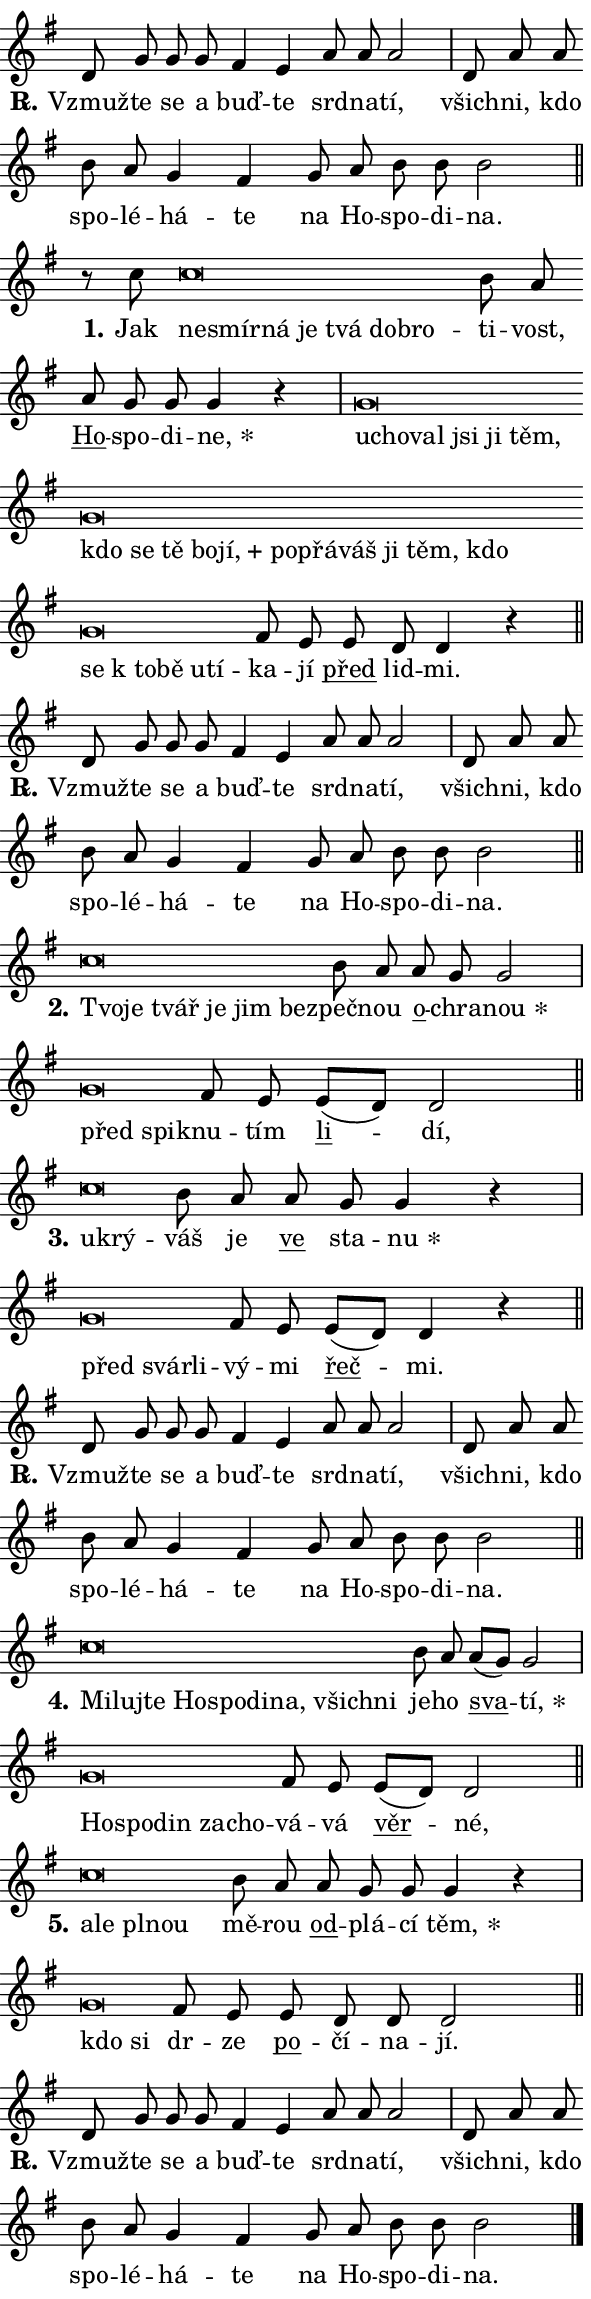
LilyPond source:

\version "2.24.0"
\header { tagline = "" }
\paper {
  indent = 0\cm
  top-margin = 0\cm
  right-margin = 0.13\cm % to fit lyric hyphens
  bottom-margin = 0\cm
  left-margin = 0\cm
  paper-width = 10\cm
  page-breaking = #ly:one-page-breaking
  system-system-spacing.basic-distance = #11
  score-system-spacing.basic-distance = #11
  ragged-last = ##f
}


%% Author: Thomas Morley
%% https://lists.gnu.org/archive/html/lilypond-user/2020-05/msg00002.html
#(define (line-position grob)
"Returns position of @var[grob} in current system:
   @code{'start}, if at first time-step
   @code{'end}, if at last time-step
   @code{'middle} otherwise
"
  (let* ((col (ly:item-get-column grob))
         (ln (ly:grob-object col 'left-neighbor))
         (rn (ly:grob-object col 'right-neighbor))
         (col-to-check-left (if (ly:grob? ln) ln col))
         (col-to-check-right (if (ly:grob? rn) rn col))
         (break-dir-left
           (and
             (ly:grob-property col-to-check-left 'non-musical #f)
             (ly:item-break-dir col-to-check-left)))
         (break-dir-right
           (and
             (ly:grob-property col-to-check-right 'non-musical #f)
             (ly:item-break-dir col-to-check-right))))
        (cond ((eqv? 1 break-dir-left) 'start)
              ((eqv? -1 break-dir-right) 'end)
              (else 'middle))))

#(define (tranparent-at-line-position vctor)
  (lambda (grob)
  "Relying on @code{line-position} select the relevant enry from @var{vctor}.
Used to determine transparency,"
    (case (line-position grob)
      ((end) (not (vector-ref vctor 0)))
      ((middle) (not (vector-ref vctor 1)))
      ((start) (not (vector-ref vctor 2))))))

noteHeadBreakVisibility =
#(define-music-function (break-visibility)(vector?)
"Makes @code{NoteHead}s transparent relying on @var{break-visibility}"
#{
  \override NoteHead.transparent =
    #(tranparent-at-line-position break-visibility)
#})

#(define delete-ledgers-for-transparent-note-heads
  (lambda (grob)
    "Reads whether a @code{NoteHead} is transparent.
If so this @code{NoteHead} is removed from @code{'note-heads} from
@var{grob}, which is supposed to be @code{LedgerLineSpanner}.
As a result ledgers are not printed for this @code{NoteHead}"
    (let* ((nhds-array (ly:grob-object grob 'note-heads))
           (nhds-list
             (if (ly:grob-array? nhds-array)
                 (ly:grob-array->list nhds-array)
                 '()))
           ;; Relies on the transparent-property being done before
           ;; Staff.LedgerLineSpanner.after-line-breaking is executed.
           ;; This is fragile ...
           (to-keep
             (remove
               (lambda (nhd)
                 (ly:grob-property nhd 'transparent #f))
               nhds-list)))
      ;; TODO find a better method to iterate over grob-arrays, similiar
      ;; to filter/remove etc for lists
      ;; For now rebuilt from scratch
      (set! (ly:grob-object grob 'note-heads)  '())
      (for-each
        (lambda (nhd)
          (ly:pointer-group-interface::add-grob grob 'note-heads nhd))
        to-keep))))

squashNotes = {
  \override NoteHead.X-extent = #'(-0.2 . 0.2)
  \override NoteHead.Y-extent = #'(-0.75 . 0)
  \override NoteHead.stencil =
    #(lambda (grob)
       (let ((pos (ly:grob-property grob 'staff-position)))
         (begin
           (if (< pos -7) (display "ERROR: Lower brevis then expected\n") (display ""))
           (if (<= pos -6) ly:text-interface::print ly:note-head::print))))
}
unSquashNotes = {
  \revert NoteHead.X-extent
  \revert NoteHead.Y-extent
  \revert NoteHead.stencil
}

hideNotes = \noteHeadBreakVisibility #begin-of-line-visible
unHideNotes = \noteHeadBreakVisibility #all-visible

% work-around for resetting accidentals
% https://lilypond.org/doc/v2.23/Documentation/notation/displaying-rhythms#unmetered-music
cadenzaMeasure = {
  \cadenzaOff
  \partial 1024 s1024
  \cadenzaOn
}

#(define-markup-command (accent layout props text) (markup?)
  "Underline accented syllable"
  (interpret-markup layout props
    #{\markup \override #'(offset . 4.3) \underline { #text }#}))

responsum = \markup \concat {
  "R" \hspace #-1.05 \path #0.1 #'((moveto 0 0.07) (lineto 0.9 0.8)) \hspace #0.05 "."
}

spaceSize = #0.6828661417322834 % exact space size for TeX Gyre Schola

\layout {
  \context {
    \Staff
    \remove "Time_signature_engraver"
    \override LedgerLineSpanner.after-line-breaking = #delete-ledgers-for-transparent-note-heads
  }
  \context {
    \Lyrics {
      \override LyricSpace.minimum-distance = \spaceSize
      \override LyricText.font-name = #"TeX Gyre Schola"
      \override LyricText.font-size = 1
      \override StanzaNumber.font-name = #"TeX Gyre Schola Bold"
      \override StanzaNumber.font-size = 1
    }
  }
  \context {
    \Score 
    \override NoteHead.text =
      #(lambda (grob) 
        (let ((pos (ly:grob-property grob 'staff-position)))
          #{\markup {
            \combine
              \halign #-0.55 \raise #(if (= pos -6) 0 0.5) \override #'(thickness . 2) \draw-line #'(3.2 . 0)
              \musicglyph "noteheads.sM1"
          }#}))
  }
}

% magnetic-lyrics.ily
%
%   written by
%     Jean Abou Samra <jean@abou-samra.fr>
%     Werner Lemberg <wl@gnu.org>
%
%   adapted by
%     Jiri Hon <jiri.hon@gmail.com>
%
% Version 2022-Apr-15

% https://www.mail-archive.com/lilypond-user@gnu.org/msg149350.html

#(define (Left_hyphen_pointer_engraver context)
   "Collect syllable-hyphen-syllable occurrences in lyrics and store
them in properties.  This engraver only looks to the left.  For
example, if the lyrics input is @code{foo -- bar}, it does the
following.

@itemize @bullet
@item
Set the @code{text} property of the @code{LyricHyphen} grob between
@q{foo} and @q{bar} to @code{foo}.

@item
Set the @code{left-hyphen} property of the @code{LyricText} grob with
text @q{foo} to the @code{LyricHyphen} grob between @q{foo} and
@q{bar}.
@end itemize

Use this auxiliary engraver in combination with the
@code{lyric-@/text::@/apply-@/magnetic-@/offset!} hook."
   (let ((hyphen #f)
         (text #f))
     (make-engraver
      (acknowledgers
       ((lyric-syllable-interface engraver grob source-engraver)
        (set! text grob)))
      (end-acknowledgers
       ((lyric-hyphen-interface engraver grob source-engraver)
        ;(when (not (grob::has-interface grob 'lyric-space-interface))
          (set! hyphen grob)));)
      ((stop-translation-timestep engraver)
       (when (and text hyphen)
         (ly:grob-set-object! text 'left-hyphen hyphen))
       (set! text #f)
       (set! hyphen #f)))))

#(define (lyric-text::apply-magnetic-offset! grob)
   "If the space between two syllables is less than the value in
property @code{LyricText@/.details@/.squash-threshold}, move the right
syllable to the left so that it gets concatenated with the left
syllable.

Use this function as a hook for
@code{LyricText@/.after-@/line-@/breaking} if the
@code{Left_@/hyphen_@/pointer_@/engraver} is active."
   (let ((hyphen (ly:grob-object grob 'left-hyphen #f)))
     (when hyphen
       (let ((left-text (ly:spanner-bound hyphen LEFT)))
         (when (grob::has-interface left-text 'lyric-syllable-interface)
           (let* ((common (ly:grob-common-refpoint grob left-text X))
                  (this-x-ext (ly:grob-extent grob common X))
                  (left-x-ext
                   (begin
                     ;; Trigger magnetism for left-text.
                     (ly:grob-property left-text 'after-line-breaking)
                     (ly:grob-extent left-text common X)))
                  ;; `delta` is the gap width between two syllables.
                  (delta (- (interval-start this-x-ext)
                            (interval-end left-x-ext)))
                  (details (ly:grob-property grob 'details))
                  (threshold (assoc-get 'squash-threshold details 0.2)))
             (when (< delta threshold)
               (let* (;; We have to manipulate the input text so that
                      ;; ligatures crossing syllable boundaries are not
                      ;; disabled.  For languages based on the Latin
                      ;; script this is essentially a beautification.
                      ;; However, for non-Western scripts it can be a
                      ;; necessity.
                      (lt (ly:grob-property left-text 'text))
                      (rt (ly:grob-property grob 'text))
                      (is-space (grob::has-interface hyphen 'lyric-space-interface))
                      (space (if is-space " " ""))
                      (extra-delta (if is-space spaceSize 0))
                      ;; Append new syllable.
                      (ltrt-space (if (and (string? lt) (string? rt))
                                (string-append lt space rt)
                                (make-concat-markup (list lt space rt))))
                      ;; Right-align `ltrt` to the right side.
                      (ltrt-space-markup (grob-interpret-markup
                               grob
                               (make-translate-markup
                                (cons (interval-length this-x-ext) 0)
                                (make-right-align-markup ltrt-space)))))
                 (begin
                   ;; Don't print `left-text`.
                   (ly:grob-set-property! left-text 'stencil #f)
                   ;; Set text and stencil (which holds all collected
                   ;; syllables so far) and shift it to the left.
                   (ly:grob-set-property! grob 'text ltrt-space)
                   (ly:grob-set-property! grob 'stencil ltrt-space-markup)
                   (ly:grob-translate-axis! grob (- (- delta extra-delta)) X))))))))))


#(define (lyric-hyphen::displace-bounds-first grob)
   ;; Make very sure this callback isn't triggered too early.
   (let ((left (ly:spanner-bound grob LEFT))
         (right (ly:spanner-bound grob RIGHT)))
     (ly:grob-property left 'after-line-breaking)
     (ly:grob-property right 'after-line-breaking)
     (ly:lyric-hyphen::print grob)))

squashThreshold = #0.4

\layout {
  \context {
    \Lyrics
    \consists #Left_hyphen_pointer_engraver
    \override LyricText.after-line-breaking =
      #lyric-text::apply-magnetic-offset!
    \override LyricHyphen.stencil = #lyric-hyphen::displace-bounds-first
    \override LyricText.details.squash-threshold = \squashThreshold
    \override LyricHyphen.minimum-distance = 0
    \override LyricHyphen.minimum-length = \squashThreshold
  }
}

squashText = \override LyricText.details.squash-threshold = 9999
unSquashText = \override LyricText.details.squash-threshold = \squashThreshold

leftText = \override LyricText.self-alignment-X = #LEFT
unLeftText = \revert LyricText.self-alignment-X

starOffset = #(lambda (grob) 
                (let ((x_offset (ly:self-alignment-interface::aligned-on-x-parent grob)))
                  (if (= x_offset 0) 0 (+ x_offset 1.2))))

star = #(define-music-function (syllable)(string?)
"Append star separator at the end of a syllable"
#{
  \once \override LyricText.X-offset = #starOffset
  \lyricmode { \markup {
    #syllable
    \override #'((font-name . "TeX Gyre Schola Bold")) \hspace #0.2 \lower #0.65 \larger "*"
  } }
#})

starAccent = #(define-music-function (syllable)(string?)
"Append star separator at the end of a syllable and make accent"
#{
  \once \override LyricText.X-offset = #starOffset
  \lyricmode { \markup {
    \accent #syllable
    \override #'((font-name . "TeX Gyre Schola Bold")) \hspace #0.2 \lower #0.65 \larger "*"
  } }
#})

breath = #(define-music-function (syllable)(string?)
"Append breathing indicator at the end of a syllable"
#{
  \lyricmode { \markup { #syllable "+" } }
#})

optionalBreath = #(define-music-function (syllable)(string?)
"Append optional breathing indicator at the end of a syllable"
#{
  \lyricmode { \markup { #syllable "(+)" } }
#})


\score {
    <<
        \new Voice = "melody" { \cadenzaOn \key g \major \relative { d'8 g g g fis4 e a8 a a2 \cadenzaMeasure \bar "|" d,8 a' a \bar "" b a \bar "" g4 fis \bar "" g8 a b b b2 \cadenzaMeasure \bar "||" \break } }
        \new Lyrics \lyricsto "melody" { \lyricmode { \set stanza = \responsum
Vzmuž -- te se a buď -- te srd -- na -- tí, všich -- ni, kdo spo -- lé -- há -- te na Ho -- spo -- di -- na. } }
    >>
    \layout {}
}

\score {
    <<
        \new Voice = "melody" { \cadenzaOn \key g \major \relative { r8 c''8 \squashNotes c\breve*1/16 \hideNotes \breve*1/16 \bar "" \breve*1/16 \bar "" \breve*1/16 \bar "" \breve*1/16 \bar "" \breve*1/16 \breve*1/16 \bar "" \unHideNotes \unSquashNotes b8 a \bar "" a g g g4 r \cadenzaMeasure \bar "|" \squashNotes g\breve*1/16 \hideNotes \breve*1/16 \bar "" \breve*1/16 \bar "" \breve*1/16 \bar "" \breve*1/16 \bar "" \breve*1/16 \bar "" \breve*1/16 \bar "" \breve*1/16 \bar "" \breve*1/16 \bar "" \breve*1/16 \bar "" \breve*1/16 \bar "" \breve*1/16 \bar "" \breve*1/16 \bar "" \breve*1/16 \bar "" \breve*1/16 \bar "" \breve*1/16 \bar "" \breve*1/16 \bar "" \breve*1/16 \bar "" \breve*1/16 \bar "" \breve*1/16 \bar "" \breve*1/16 \breve*1/16 \bar "" \unHideNotes \unSquashNotes fis8 e \bar "" e d d4 r \cadenzaMeasure \bar "||" \break } }
        \new Lyrics \lyricsto "melody" { \lyricmode { \set stanza = "1."
Jak \leftText ne -- \squashText smír -- ná je tvá dob -- ro -- \unLeftText \unSquashText ti -- vost, \markup \accent Ho -- spo -- di -- \star ne, \leftText u -- \squashText cho -- val jsi ji těm, kdo se tě bo -- \breath "jí," po -- přá -- váš ji těm, kdo se "k to" -- bě u -- tí -- \unLeftText \unSquashText ka -- jí \markup \accent před lid -- mi. } }
    >>
    \layout {}
}

\score {
    <<
        \new Voice = "melody" { \cadenzaOn \key g \major \relative { d'8 g g g fis4 e a8 a a2 \cadenzaMeasure \bar "|" d,8 a' a \bar "" b a \bar "" g4 fis \bar "" g8 a b b b2 \cadenzaMeasure \bar "||" \break } }
        \new Lyrics \lyricsto "melody" { \lyricmode { \set stanza = \responsum
Vzmuž -- te se a buď -- te srd -- na -- tí, všich -- ni, kdo spo -- lé -- há -- te na Ho -- spo -- di -- na. } }
    >>
    \layout {}
}

\score {
    <<
        \new Voice = "melody" { \cadenzaOn \key g \major \relative { \squashNotes c''\breve*1/16 \hideNotes \breve*1/16 \bar "" \breve*1/16 \bar "" \breve*1/16 \bar "" \breve*1/16 \breve*1/16 \bar "" \unHideNotes \unSquashNotes b8 a \bar "" a g g2 \cadenzaMeasure \bar "|" \squashNotes g\breve*1/16 \hideNotes \breve*1/16 \bar "" \unHideNotes \unSquashNotes fis8 e \bar "" e[( d)] d2 \cadenzaMeasure \bar "||" \break } }
        \new Lyrics \lyricsto "melody" { \lyricmode { \set stanza = "2."
\leftText Tvo -- \squashText je tvář je jim bez -- \unLeftText \unSquashText peč -- nou \markup \accent o -- chra -- \star nou \leftText před \squashText spik -- \unLeftText \unSquashText nu -- tím \markup \accent li -- dí, } }
    >>
    \layout {}
}

\score {
    <<
        \new Voice = "melody" { \cadenzaOn \key g \major \relative { \squashNotes c''\breve*1/16 \hideNotes \breve*1/16 \bar "" \unHideNotes \unSquashNotes b8 a \bar "" a g g4 r \cadenzaMeasure \bar "|" \squashNotes g\breve*1/16 \hideNotes \breve*1/16 \breve*1/16 \bar "" \unHideNotes \unSquashNotes fis8 e \bar "" e[( d)] d4 r \cadenzaMeasure \bar "||" \break } }
        \new Lyrics \lyricsto "melody" { \lyricmode { \set stanza = "3."
\leftText u -- \squashText krý -- \unLeftText \unSquashText váš je \markup \accent ve sta -- \star nu \leftText před \squashText svár -- li -- \unLeftText \unSquashText vý -- mi \markup \accent řeč -- mi. } }
    >>
    \layout {}
}

\score {
    <<
        \new Voice = "melody" { \cadenzaOn \key g \major \relative { d'8 g g g fis4 e a8 a a2 \cadenzaMeasure \bar "|" d,8 a' a \bar "" b a \bar "" g4 fis \bar "" g8 a b b b2 \cadenzaMeasure \bar "||" \break } }
        \new Lyrics \lyricsto "melody" { \lyricmode { \set stanza = \responsum
Vzmuž -- te se a buď -- te srd -- na -- tí, všich -- ni, kdo spo -- lé -- há -- te na Ho -- spo -- di -- na. } }
    >>
    \layout {}
}

\score {
    <<
        \new Voice = "melody" { \cadenzaOn \key g \major \relative { \squashNotes c''\breve*1/16 \hideNotes \breve*1/16 \bar "" \breve*1/16 \bar "" \breve*1/16 \bar "" \breve*1/16 \bar "" \breve*1/16 \bar "" \breve*1/16 \bar "" \breve*1/16 \breve*1/16 \bar "" \unHideNotes \unSquashNotes b8 a \bar "" a[( g)] g2 \cadenzaMeasure \bar "|" \squashNotes g\breve*1/16 \hideNotes \breve*1/16 \bar "" \breve*1/16 \bar "" \breve*1/16 \breve*1/16 \bar "" \unHideNotes \unSquashNotes fis8 e \bar "" e[( d)] d2 \cadenzaMeasure \bar "||" \break } }
        \new Lyrics \lyricsto "melody" { \lyricmode { \set stanza = "4."
\leftText Mi -- \squashText luj -- te Ho -- spo -- di -- na, všich -- ni \unLeftText \unSquashText je -- ho \markup \accent sva -- \star tí, \leftText Ho -- \squashText spo -- din za -- cho -- \unLeftText \unSquashText vá -- vá \markup \accent věr -- né, } }
    >>
    \layout {}
}

\score {
    <<
        \new Voice = "melody" { \cadenzaOn \key g \major \relative { \squashNotes c''\breve*1/16 \hideNotes \breve*1/16 \bar "" \breve*1/16 \breve*1/16 \bar "" \unHideNotes \unSquashNotes b8 a \bar "" a g g g4 r \cadenzaMeasure \bar "|" \squashNotes g\breve*1/16 \hideNotes \breve*1/16 \bar "" \unHideNotes \unSquashNotes fis8 e \bar "" e d d d2 \cadenzaMeasure \bar "||" \break } }
        \new Lyrics \lyricsto "melody" { \lyricmode { \set stanza = "5."
\leftText a -- \squashText le pl -- nou \unLeftText \unSquashText mě -- rou \markup \accent od -- plá -- cí \star těm, \leftText kdo \squashText si \unLeftText \unSquashText dr -- ze \markup \accent po -- čí -- na -- jí. } }
    >>
    \layout {}
}

\score {
    <<
        \new Voice = "melody" { \cadenzaOn \key g \major \relative { d'8 g g g fis4 e a8 a a2 \cadenzaMeasure \bar "|" d,8 a' a \bar "" b a \bar "" g4 fis \bar "" g8 a b b b2 \cadenzaMeasure \bar "||" \break } \bar "|." }
        \new Lyrics \lyricsto "melody" { \lyricmode { \set stanza = \responsum
Vzmuž -- te se a buď -- te srd -- na -- tí, všich -- ni, kdo spo -- lé -- há -- te na Ho -- spo -- di -- na. } }
    >>
    \layout {}
}
